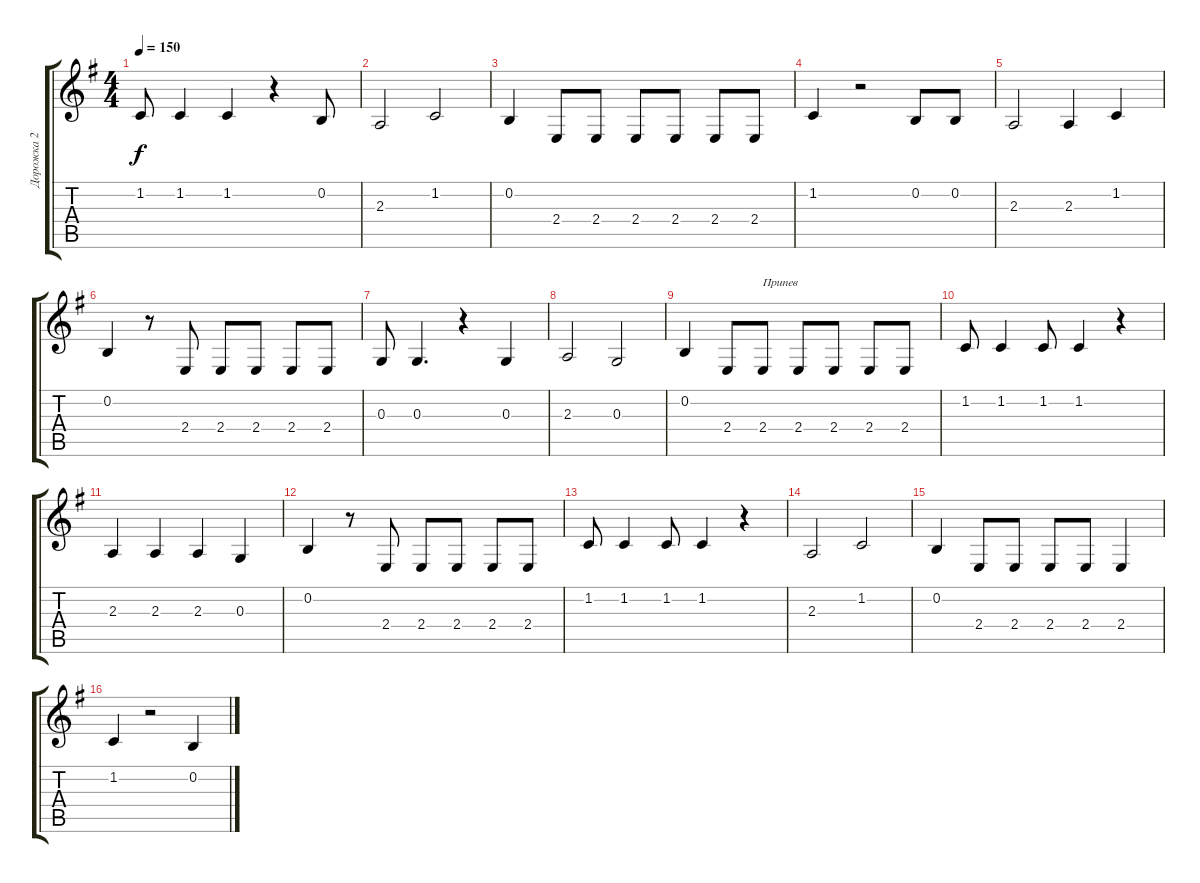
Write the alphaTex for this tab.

\track ("Дорожка 2" "Дорожка 2") {instrument oboe}
\staff {score tabs}
\tuning (E4 B3 G3 D3 A2 E2) {hide}
\ts (4 4)
\tempo 150
\clef g2
\ks eminor
1.2.8{dy f} 1.2.4 1.2.4 r.4 0.2.8 |
2.3.2 1.2.2 |
0.2.4 2.4.8 2.4.8 2.4.8 2.4.8 2.4.8 2.4.8 |
1.2.4 r.2 0.2.8 0.2.8 |
2.3.2 2.3.4 1.2.4 |
0.2.4 r.8 2.4.8 2.4.8 2.4.8 2.4.8 2.4.8 |
0.3.8 0.3.4{d} r.4 0.3.4 |
2.3.2 0.3.2 |
0.2.4 2.4.8 2.4.8{txt "Припев"} 2.4.8 2.4.8 2.4.8 2.4.8 |
1.2.8 1.2.4 1.2.8 1.2.4 r.4 |
2.3.4 2.3.4 2.3.4 0.3.4 |
0.2.4 r.8 2.4.8 2.4.8 2.4.8 2.4.8 2.4.8 |
1.2.8 1.2.4 1.2.8 1.2.4 r.4 |
2.3.2 1.2.2 |
0.2.4 2.4.8 2.4.8 2.4.8 2.4.8 2.4.4 |
1.2.4 r.2 0.2.4
